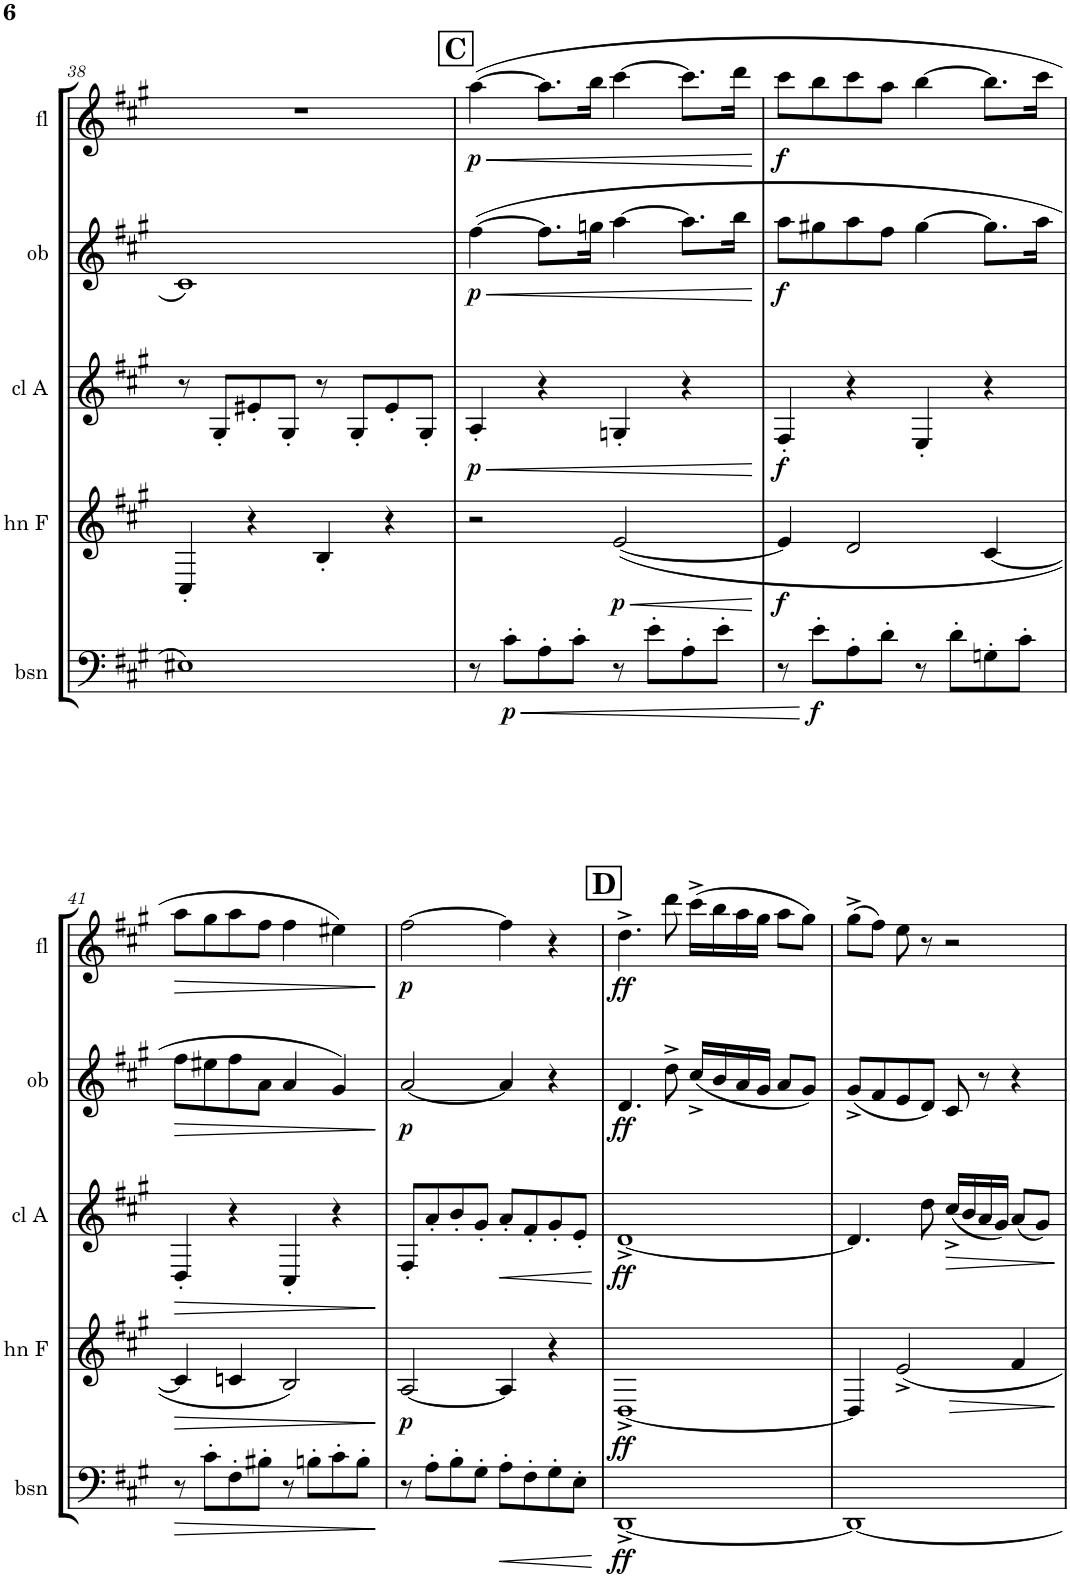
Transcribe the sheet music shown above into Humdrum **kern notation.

**kern	**dynam	**kern	**dynam	**kern	**dynam	**kern	**dynam	**kern	**dynam
*part5	*part5	*part4	*part4	*part3	*part3	*part2	*part2	*part1	*part1
*staff5	*staff5	*staff4	*staff4	*staff3	*staff3	*staff2	*staff2	*staff1	*staff1
*I"Bassoon	*	*I"Horn in F	*	*I"A Clarinet	*	*I"Oboe	*	*I"Flute	*
*I'bsn	*	*I'hn F	*	*I'cl A	*	*I'ob	*	*I'fl	*
!!LO:PB:g=z
*clefF4	*	*clefG2	*	*clefG2	*	*clefG2	*	*clefG2	*
*	*	*ITrd4c7	*	*ITrd2c3	*	*	*	*	*
*k[f#c#g#]	*	*k[f#c#g#]	*	*k[f#c#g#]	*	*k[f#c#g#]	*	*k[f#c#g#]	*
*M4/4	*	*M4/4	*	*M4/4	*	*M4/4	*	*M4/4	*
*met(c)	*	*met(c)	*	*met(c)	*	*met(c)	*	*met(c)	*
=38	=38	=38	=38	=38	=38	=38	=38	=38	=38
1E#X	.	4C#'/	.	8r	.	1c#	.	1r	.
.	.	.	.	8G#'/L	.	.	.	.	.
.	.	4r	.	8e#X'/	.	.	.	.	.
.	.	.	.	8G#'/J	.	.	.	.	.
.	.	4B'/	.	8r	.	.	.	.	.
.	.	.	.	8G#'/L	.	.	.	.	.
.	.	4r	.	8e#'/	.	.	.	.	.
.	.	.	.	8G#'/J	.	.	.	.	.
!!LO:REH:place=s1:a:B:cj:fs=14:t=C
=39	=39	=39	=39	=39	=39	=39	=39	=39	=39
!	!	!	!	!	!LO:HP:b	!	!LO:HP:b	!	!LO:HP:b
!	!	!	!	!	!LO:DY:n=1:b	!	!LO:DY:n=1:b	!	!LO:DY:n=1:b
8r	.	2r	.	4A'/	< p	([4ff#\	< p	([4aa\	< p
!	!LO:HP:b	!	!	!	!	!	!	!	!
!	!LO:DY:n=1:b	!	!	!	!	!	!	!	!
8c#'\L	< p	.	.	.	.	.	.	.	.
8A'\	.	.	.	4r	.	8.ff#\L]	.	8.aa\L]	.
8c#'\J	.	.	.	.	.	.	.	.	.
.	.	.	.	.	.	16ggn\Jk	.	16bb\Jk	.
!	!	!	!LO:HP:b	!	!	!	!	!	!
!	!	!	!LO:DY:n=1:b	!	!	!	!	!	!
8r	.	([2e/	< p	4Gn'/	.	[4aa\	.	[4ccc#\	.
8e'\L	.	.	.	.	.	.	.	.	.
8A'\	.	.	.	4r	.	8.aa\L]	.	8.ccc#\L]	.
8e'\J	.	.	.	.	.	.	.	.	.
.	.	.	.	.	.	16bb\Jk	.	16ddd\Jk	.
.	.	.	[	.	[	.	[	.	[
=40	=40	=40	=40	=40	=40	=40	=40	=40	=40
!	!	!	!LO:DY:b	!	!LO:DY:b	!	!LO:DY:b	!	!LO:DY:b
8r	.	4e/]	f	4F#'/	f	8aa\L	f	8ccc#\L	f
!	!LO:DY:n=1:b	!	!	!	!	!	!	!	!
8e'\L	[ f	.	.	.	.	8gg#X\	.	8bb\	.
8A'\	.	2d/	.	4r	.	8aa\	.	8ccc#\	.
8d'\J	.	.	.	.	.	8ff#\J	.	8aa\J	.
8r	.	.	.	4E'/	.	[4gg#\	.	[4bb\	.
8d'\L	.	.	.	.	.	.	.	.	.
8Gn'\	.	[4c#/	.	4r	.	8.gg#\L]	.	8.bb\L]	.
8c#'\J	.	.	.	.	.	.	.	.	.
.	.	.	.	.	.	16aa\Jk	.	16ccc#\Jk	.
!!LO:LB:g=z
=41	=41	=41	=41	=41	=41	=41	=41	=41	=41
!	!LO:HP:b	!	!LO:HP:b	!	!LO:HP:b	!	!LO:HP:b	!	!LO:HP:b
8r	>	4c#/]	>	4D'/	>	8ff#\L	>	8aa\L	>
8c#'\L	.	.	.	.	.	8ee#X\	.	8gg#\	.
8F#'\	.	4cn/	.	4r	.	8ff#\	.	8aa\	.
8B#X'\J	.	.	.	.	.	8a\J	.	8ff#\J	.
8r	.	2B/)	.	4C#'/	.	4a/	.	4ff#\	.
8Bn'\L	.	.	.	.	.	.	.	.	.
8c#'\	.	.	.	4r	.	4g#/)	.	4ee#X\)	.
8B'\J	.	.	.	.	.	.	.	.	.
.	]	.	]	.	]	.	]	.	]
=42	=42	=42	=42	=42	=42	=42	=42	=42	=42
!	!	!	!LO:DY:b	!	!	!	!LO:DY:b	!	!LO:DY:b
8r	.	[2A/	p	8F#'/L	.	[2a/	p	[2ff#\	p
8A'\L	.	.	.	8a'/	.	.	.	.	.
8B'\	.	.	.	8b'/	.	.	.	.	.
8G#'\J	.	.	.	8g#'/J	.	.	.	.	.
!	!LO:HP:b	!	!	!	!LO:HP:b	!	!	!	!
8A'\L	<	4A/]	.	8a'/L	<	4a/]	.	4ff#\]	.
8F#'\	.	.	.	8f#'/	.	.	.	.	.
8G#'\	.	4r	.	8g#'/	.	4r	.	4r	.
8E'\J	.	.	.	8e'/J	.	.	.	.	.
.	[	.	.	.	[	.	.	.	.
!!LO:REH:place=s1:a:B:cj:fs=14:t=D
=43	=43	=43	=43	=43	=43	=43	=43	=43	=43
!	!LO:DY:b	!	!LO:DY:b	!	!LO:DY:b	!	!LO:DY:b	!	!LO:DY:b
[1DD^	ff	[1D^	ff	[1d^	ff	4.d/	ff	4.dd^\	ff
.	.	.	.	.	.	8dd^\	.	8ddd\	.
.	.	.	.	.	.	(16cc#^/LL	.	(16ccc#^\LL	.
.	.	.	.	.	.	16b/	.	16bb\	.
.	.	.	.	.	.	16a/	.	16aa\	.
.	.	.	.	.	.	16g#/JJ	.	16gg#\JJ	.
.	.	.	.	.	.	8a/L	.	8aa\L	.
.	.	.	.	.	.	8g#/J)	.	8gg#\J)	.
=44	=44	=44	=44	=44	=44	=44	=44	=44	=44
1DD_	.	4D/]	.	4.d/]	.	(8g#^/L	.	(8gg#^\L	.
.	.	.	.	.	.	8f#/	.	8ff#\J)	.
.	.	2e^/	.	.	.	8e/	.	8ee\	.
.	.	.	.	8dd\	.	8d/J)	.	8r	.
!	!	!	!	!	!LO:HP:b	!	!	!	!
.	.	.	.	(16cc#^/LL	>	8c#/	.	2r	.
.	.	.	.	16b/	.	.	.	.	.
.	.	.	.	16a/	.	8r	.	.	.
.	.	.	.	16g#/JJ)	.	.	.	.	.
!	!	!	!LO:HP:b	!	!	!	!	!	!
.	.	4f#/	>	(8a/L	.	4r	.	.	.
.	.	.	.	8g#/J)	.	.	.	.	.
.	.	.	]	.	]	.	.	.	.
=	=	=	=	=	=	=	=	=	=
*-	*-	*-	*-	*-	*-	*-	*-	*-	*-
